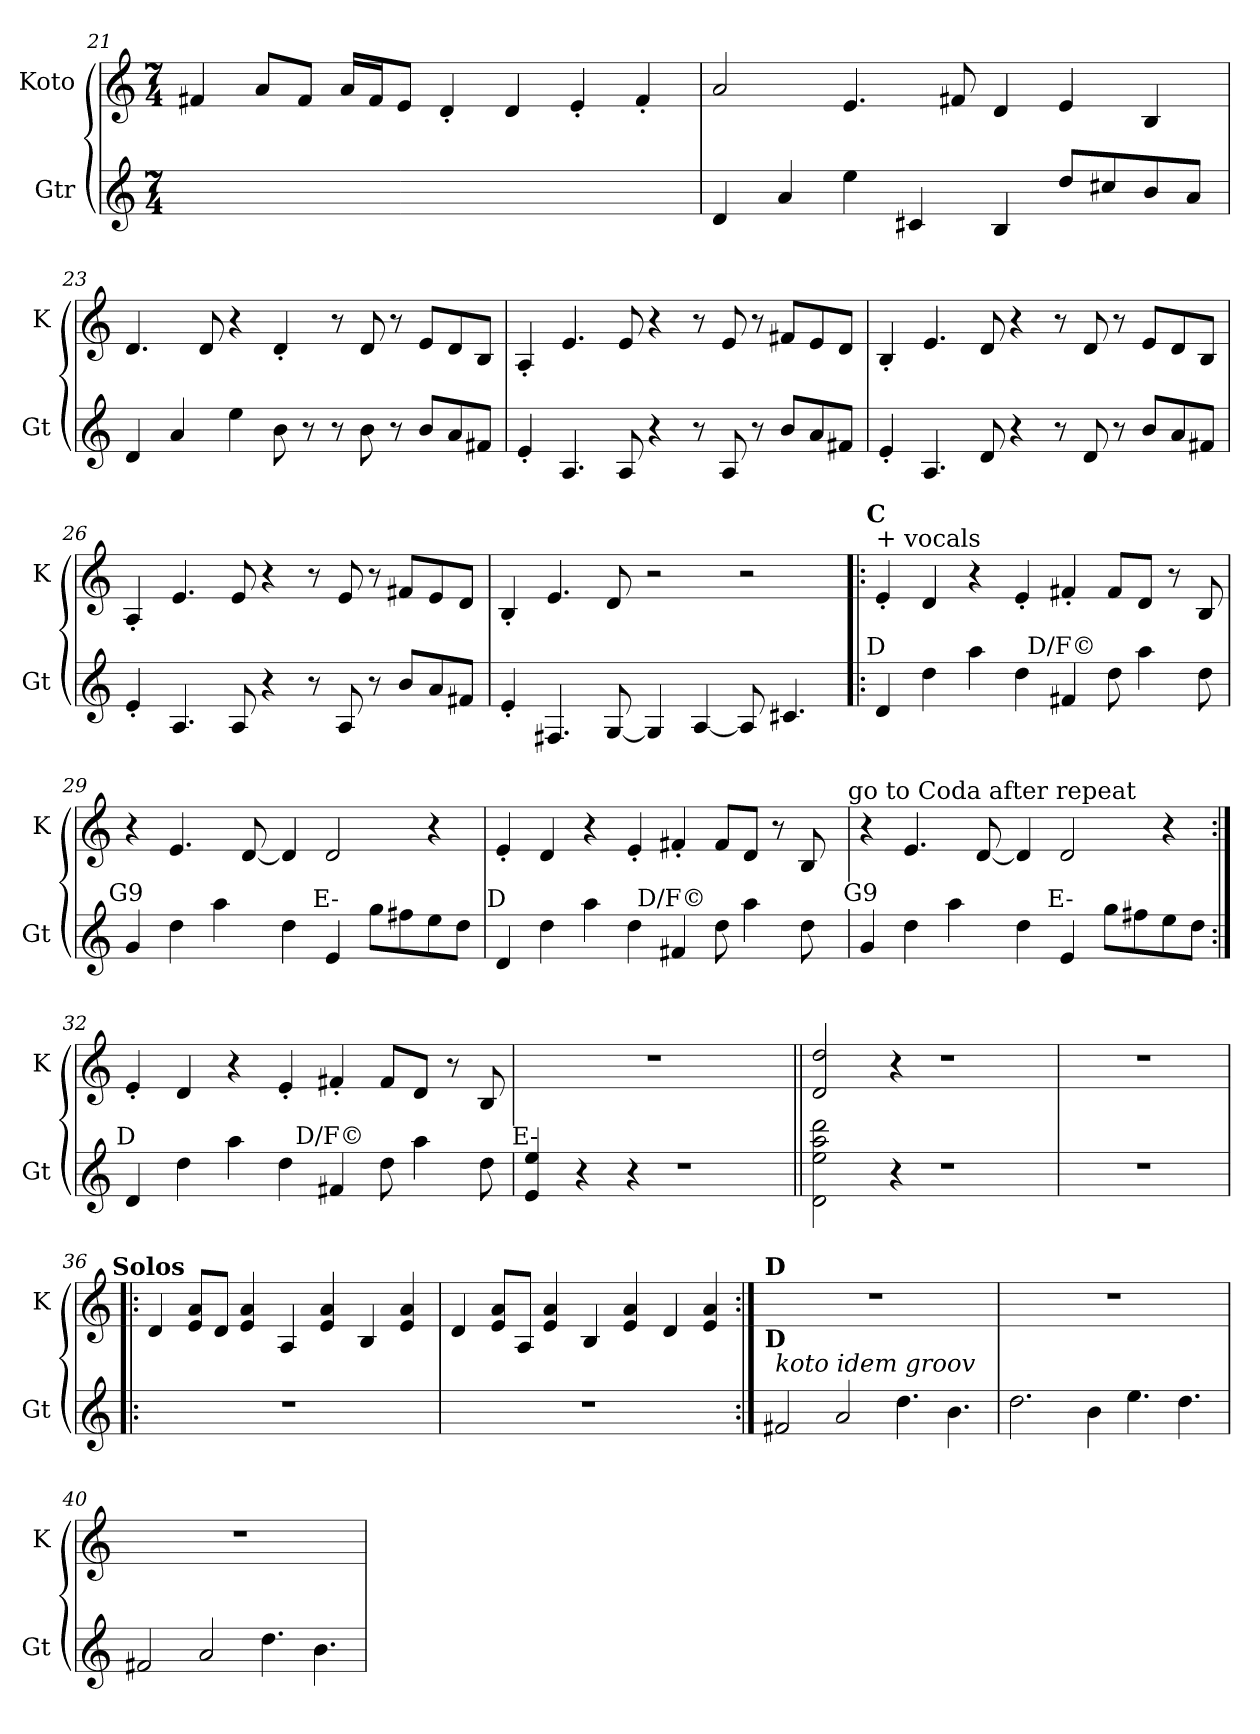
**kern	**kern
*part2	*part1
*staff2	*staff1
*I"Gtr	*I"Koto
*I'Gt	*I'K
*clefG2	*clefG2
*k[]	*k[]
*M7/4	*M7/4
=21	=21
!LO:N:vis=1	!
1..ryy	4f#Xi/
.	8ai/L
.	8f#i/J
.	16ai/LL
.	16f#i/J
.	8ei/J
.	4d'i/
.	4di/
.	4e'i/
.	4f#'i/
=22	=22
*8ba	*
4Di/	2ai/
4Ai/	.
4ei\	4.ei/
4C#Xi/	.
.	8f#Xi/
4BBi/	4di/
8di/L	4ei/
8c#Xi/	.
8Bi/	4Bi/
8Ai/J	.
=23	=23
4Di/	4.di/
4Ai/	.
.	8di/
4ei\	4r
8Bi\	4d'i/
8r	.
8r	8r
8Bi\	8di/
8r	8r
8Bi/L	8ei/L
8Ai/	8di/
8F#Xi/J	8Bi/J
!!LO:LB:g=z
=24	=24
4E'i/	4A'i/
4.AAi/	4.ei/
8AAi/	8ei/
4r	4r
8r	8r
8AAi/	8ei/
8r	8r
8Bi/L	8f#Xi/L
8Ai/	8ei/
8F#Xi/J	8di/J
=25	=25
4E'i/	4B'i/
4.AAi/	4.ei/
8Di/	8di/
4r	4r
8r	8r
8Di/	8di/
8r	8r
8Bi/L	8ei/L
8Ai/	8di/
8F#Xi/J	8Bi/J
=26	=26
4E'i/	4A'i/
4.AAi/	4.ei/
8AAi/	8ei/
4r	4r
8r	8r
8AAi/	8ei/
8r	8r
8Bi/L	8f#Xi/L
8Ai/	8ei/
8F#Xi/J	8di/J
=27	=27
4E'i/	4B'i/
4.FF#Xi/	4.ei/
[<8GGi/	8di/
4GGi/]	2r
[<4AAi/	.
8AAi/]	2r
4.C#Xi/	.
!!LO:PB:g=z
=28!|:	=28!|:
!	!LO:TX:a:t=+ vocals
!	!LO:TX:a:B:cj:t=C
!LO:TX:a:cj:t=D	!
4Di/	4e'i/
4di\	4di/
4ai\	4r
4di\	4e'i/
!LO:TX:a:cj:t=D/F©	!
4F#Xi/	4f#X'i/
8di\	8f#i/L
4ai\	8di/J
.	8r
8di\	8Bi/
=29	=29
!LO:TX:a:cj:t=G9	!
4Gi/	4r
4di\	4.ei/
4ai\	.
.	[<8di/
4di\	4di/]
!LO:TX:a:cj:t=E-	!
4Ei/	2di/
8gi\L	.
8f#Xi\	.
8ei\	4r
8di\J	.
=30	=30
!LO:TX:a:cj:t=D	!
*	*^
4Di/	4e'i/	1ryy
4di\	4di/	.
4ai\	4r	.
4di\	4e'i/	.
!LO:TX:a:cj:t=D/F©	!	!
4F#Xi/	4f#X'i/	2ryy
8di\	8f#i/L	.
4ai\	8di/J	.
.	8r	8ryy
8di\	8Bi/	16ryy
.	.	32ryy
.	.	64ryy
.	.	128...ryy
!	!	!LO:TX:a:t=go to Coda after repeat
.	.	1024ryy
=31	=31	=31
!LO:TX:a:cj:t=G9	!	!
*	*v	*v
4Gi/	4r
4di\	4.ei/
4ai\	.
.	[<8di/
4di\	4di/]
!LO:TX:a:cj:t=E-	!
4Ei/	2di/
8gi\L	.
8f#Xi\	.
8ei\	4r
8di\J	.
!!LO:LB:g=z
=32:|!	=32:|!
!LO:TX:a:cj:t=D	!
4Di/	4e'i/
4di\	4di/
4ai\	4r
4di\	4e'i/
!LO:TX:a:cj:t=D/F©	!
4F#Xi/	4f#X'i/
8di\	8f#i/L
4ai\	8di/J
.	8r
8di\	8Bi/
=33	=33
!LO:TX:a:cj:t=E-	!
!	!LO:N:vis=1
4Ei/ 4ei	1..r
4r	.
4r	.
1r	.
=34||	=34||
2Di\ 2ei 2ai 2ddi	2di/ 2ddi
4r	4r
1r	1r
=35	=35
!LO:N:vis=1	!LO:N:vis=1
1..r	1..r
!!LO:LB:g=z
=36!|:	=36!|:
*X8ba	*
!	!LO:TX:a:B:cj:t=Solos
!LO:N:vis=1	!
1..r	4di/
.	8ei/ 8ai/L
.	8di/J
.	4ei/ 4ai
.	4Ai/
.	4ei/ 4ai
.	4Bi/
.	4ei/ 4ai
=37	=37
!LO:N:vis=1	!
1..r	4di/
.	8ei/ 8ai/L
.	8Ai/J
.	4ei/ 4ai
.	4Bi/
.	4ei/ 4ai
.	4di/
.	4ei/ 4ai
!!LO:LB:g=z
=38:|!	=38:|!
!	!LO:TX:a:B:cj:t=D
!LO:TX:a:i:t=koto idem groov	!
!LO:TX:a:B:cj:t=D	!
!	!LO:N:vis=1
2f#Xi/	1..r
2ai/	.
4.ddi\	.
4.bi\	.
=39	=39
!	!LO:N:vis=1
2.ddi\	1..r
4bi\	.
4.eei\	.
4.ddi\	.
=40	=40
!	!LO:N:vis=1
2f#Xi/	1..r
2ai/	.
4.ddi\	.
4.bi\	.
=	=
*-	*-
